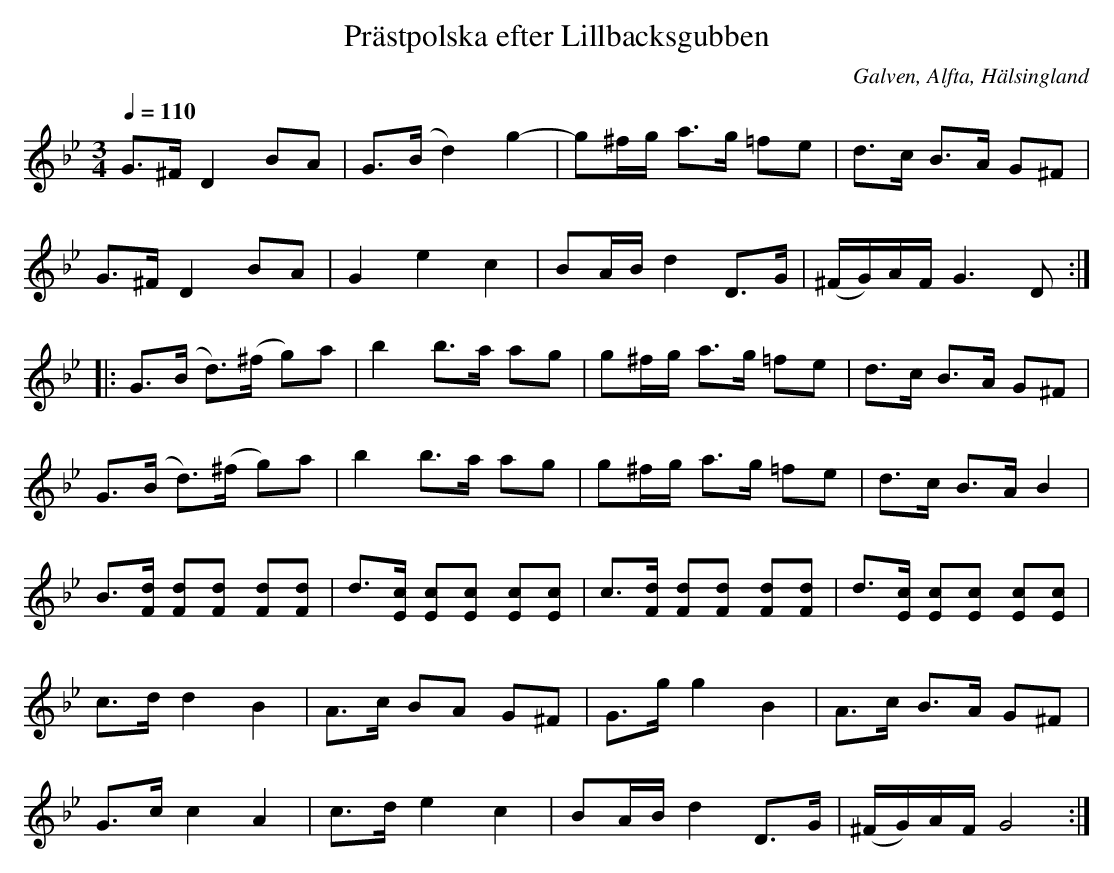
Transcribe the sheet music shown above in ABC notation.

X:1
T:Prästpolska efter Lillbacksgubben
O:Galven, Alfta, Hälsingland
M:3/4
L:1/8
Q:1/4=110
K:Gm
G>^F   D2       BA         | G>(B   d2)      g2-       | g^f/g/ a>g =fe | d>c         B>A G^F  |
G>^F   D2       BA         | G2     e2       c2           | BA/B/  d2 D>G  | (^F/G/)A/F/ G3 D  ::
G>(B   d>)(^f   g)a        | b2     b>a      ag         | g^f/g/ a>g =fe | d>c         B>A G^F  |
G>(B   d>)(^f   g)a        | b2     b>a      ag         | g^f/g/ a>g =fe | d>c         B>A B2   |
B>[Fd] [Fd][Fd] [Fd][Fd] | d>[Ec] [Ec][Ec] [Ec][Ec] | \
c>[Fd] [Fd][Fd] [Fd][Fd] | d>[Ec] [Ec][Ec] [Ec][Ec] |
c>d    d2       B2           | A>c    BA       G^F       | G>g    g2 B2     | A>c         B>A G^F  |
G>c    c2       A2           | c>d    e2       c2        | BA/B/  d2 D>G   | (^F/G/)A/F/ G4      :|]
